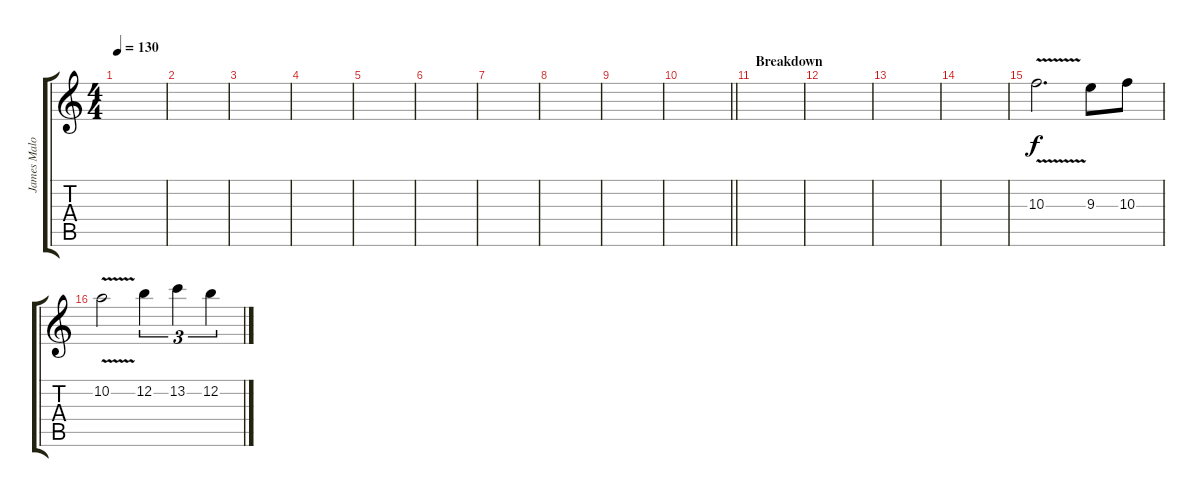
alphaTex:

\track ("James Malone Lead" "James Malo") {instrument distortionguitar}
\staff {score tabs}
\tuning (E4 B3 G3 D3 A2 E2) {hide}
\ts (4 4)
\tempo 130
\clef g2
\ks c
|
|
|
|
|
|
|
|
|
\barLineRight lightlight
|
\section ("" "Breakdown")
|
|
|
|
10.3{v}.2{d balance 3} 9.3.8 10.3.8 |
10.2{v}.2 12.2.4{tu (3 2)} 13.2.4{tu (3 2)} 12.2.4{tu (3 2)}
